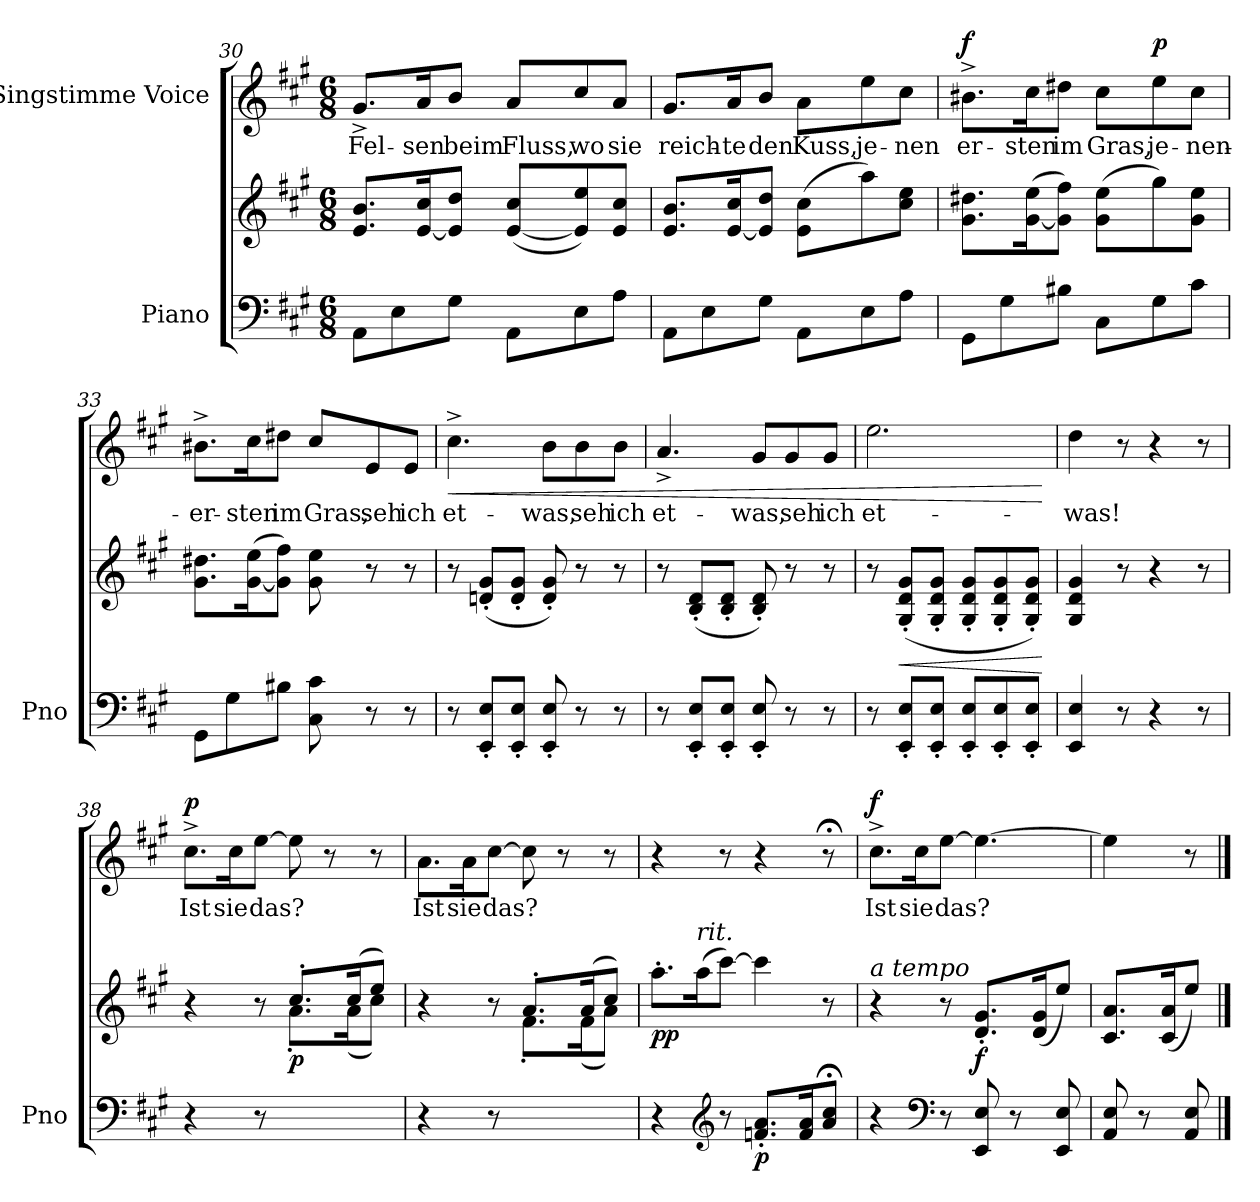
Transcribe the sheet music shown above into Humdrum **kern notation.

**kern	**kern	**dynam	**kern	**text	**dynam
*part2	*part2	*part2	*part1	*part1	*part1
*staff3	*staff2	*staff2/3	*staff1	*staff1	*staff1
*I"Piano	*	*	*I"Singstimme Voice	*	*
*I'Pno	*	*	*	*	*
*clefF4	*clefG2	*	*clefG2	*	*
*k[f#c#g#]	*k[f#c#g#]	*	*k[f#c#g#]	*	*
*M6/8	*M6/8	*	*M6/8	*	*
=30	=30	=30	=30	=30	=30
8AA\L	8.e/ 8.b/L	.	8.g#^>/L	Fel-	.
8E\	.	.	.	.	.
.	[16e/ 16cc#/K	.	16a/K	-sen	.
8G#\J	8e/] 8dd/J	.	8b/J	beim	.
8AA\L	([8e/ 8cc#/L	.	8a/L	Fluss,	.
8E\	8e/] 8ee/)	.	8cc#/	wo	.
8A\J	8e/ 8cc#/J	.	8a/J	sie	.
=31	=31	=31	=31	=31	=31
8AA\L	8.e/ 8.b/L	.	8.g#/L	reich-	.
8E\	.	.	.	.	.
.	[16e/ 16cc#/K	.	16a/K	-te	.
8G#\J	8e/] 8dd/J	.	8b/J	den	.
8AA\L	(8e\ 8cc#\L	.	8a\L	Kuss,	.
8E\	8aa\)	.	8ee\	je-	.
8A\J	8cc#\ 8ee\J	.	8cc#\J	-nen	.
=32	=32	=32	=32	=32	=32
!	!	!	!	!	!LO:DY:a
8GG#\L	8.g#\ 8.dd#X\L	.	8.b#X^\L	er-	f
8G#\	.	.	.	.	.
.	(>[16g#\ 16ee\K	.	16cc#\K	-sten	.
8B#X\J	8g#\] 8ff#\J)	.	8dd#X\J	im	.
8C#\L	(8g#\ 8ee\L	.	8cc#\L	Gras,	.
!	!	!	!	!	!LO:DY:a
8G#\	8gg#\)	.	8ee\	je-	p
8c#\J	8g#\ 8ee\J	.	8cc#\J	-nen-	.
=33	=33	=33	=33	=33	=33
8GG#\L	8.g#\ 8.dd#j\L	.	8.b#X^\L	-er-	.
8G#\	.	.	.	.	.
.	(>[16g#\ 16ee\K	.	16cc#\K	-sten	.
8B#X\J	8g#\] 8ff#\J)	.	8dd#X\J	im	.
8C#\ 8c#\	8g#\ 8ee\	.	8cc#/L	Gras,	.
8r	8r	.	8e/	seh	.
8r	8r	.	8e/J	ich	.
=34	=34	=34	=34	=34	=34
!	!	!	!	!	!LO:HP:b
8r	8r	.	4.cc#^\	et-	<
8EE/' 8E/'L	(8dn/' 8g#/'L	.	.	.	.
8EE/' 8E/'J	8d/' 8g#/'J	.	.	.	.
8EE/' 8E/'	8d/' 8g#/')	.	8b\L	-was,	.
8r	8r	.	8b\	seh	.
8r	8r	.	8b\J	ich	.
=35	=35	=35	=35	=35	=35
8r	8r	.	4.a^>/	et-	.
8EE/' 8E/'L	(8B/' 8d/'L	.	.	.	.
8EE/' 8E/'J	8B/' 8d/'J	.	.	.	.
8EE/' 8E/'	8B/' 8d/')	.	8g#/L	-was,	.
8r	8r	.	8g#/	seh	.
8r	8r	.	8g#/J	ich	.
=36	=36	=36	=36	=36	=36
8r	8r	.	2.ee\	et-	.
!	!	!LO:HP:b	!	!	!
8EE/' 8E/'L	(8G#/' 8d/' 8g#/'L	<	.	.	.
8EE/' 8E/'J	8G#/' 8d/' 8g#/'J	.	.	.	.
8EE/' 8E/'L	8G#/' 8d/' 8g#/'L	.	.	.	.
8EE/' 8E/'	8G#/' 8d/' 8g#/'	.	.	.	.
8EE/' 8E/'J	8G#/' 8d/' 8g#/'J)	.	.	.	.
.	.	[	.	.	[
=37	=37	=37	=37	=37	=37
4EE/ 4E/	4G#/ 4d/ 4g#/	.	4dd\	-was!	.
8r	8r	.	8r	.	.
4r	4r	.	4r	.	.
8r	8r	.	8r	.	.
=38	=38	=38	=38	=38	=38
*	*^	*	*	*	*
!	!	!	!	!	!	!LO:DY:a
4r	4r	4.ryy	.	8.cc#^\L	Ist	p
.	.	.	.	16cc#\K	sie	.
8r	8r	.	.	[8ee\J	das?	.
!	!	!	!LO:DY:b	!	!	!
4.ryy	8.cc#'>/L	8.a'<\L	p	8ee\]	.	.
.	.	.	.	8r	.	.
.	(>16cc#/K	(<16a\K	.	.	.	.
.	8ee/J)	8cc#\J)	.	8r	.	.
=39	=39	=39	=39	=39	=39	=39
4r	4r	4.ryy	.	8.a\L	Ist	.
.	.	.	.	16a\K	sie	.
8r	8r	.	.	[8cc#\J	das?	.
4.ryy	8.a'>/L	8.f#'<\L	.	8cc#\]	.	.
.	.	.	.	8r	.	.
.	(>16a/K	(<16f#\K	.	.	.	.
.	8cc#/J)	8a\J)	.	8r	.	.
=40	=40	=40	=40	=40	=40	=40
!	!LO:TX:i:t=espress.	!	!	!	!	!
!	!	!	!LO:DY:b	!	!	!
*	*v	*v	*	*	*	*
4r	8.aa'\L	pp	4r	.	.
!	!LO:TX:i:t=rit.	!	!	!	!
.	(16aa\K	.	.	.	.
*clefG2	*	*	*	*	*
8r	[8ccc#\J)	.	8r	.	.
!	!	!LO:DY:b=2	!	!	!
8.fn/' 8.a/'L	4ccc#\]	p	4r	.	.
16f/ 16a/K	.	.	.	.	.
8a/;< 8cc#/;<J	8r	.	8r;<	.	.
=41	=41	=41	=41	=41	=41
!	!LO:TX:i:t=a tempo	!	!	!	!
!	!	!	!	!	!LO:DY:a
4r	4r	.	8.cc#^\L	Ist	f
.	.	.	16cc#\K	sie	.
*clefF4	*	*	*	*	*
8r	8r	.	[8ee\J	das?	.
!	!	!LO:DY:b	!	!	!
8EE/ 8E/	8.d/' 8.g#/'L	f	4.ee\_	.	.
8r	.	.	.	.	.
.	(16d/ 16g#/K	.	.	.	.
8EE/ 8E/	8ee/J)	.	.	.	.
=42	=42	=42	=42	=42	=42
8AA/ 8E/	8.c#/ 8.a/L	.	4ee\]	.	.
8r	.	.	.	.	.
.	(16c#/ 16a/K	.	.	.	.
8AA/ 8E/	8ee/J)	.	8r	.	.
==	==	==	==	==	==
*-	*-	*-	*-	*-	*-
